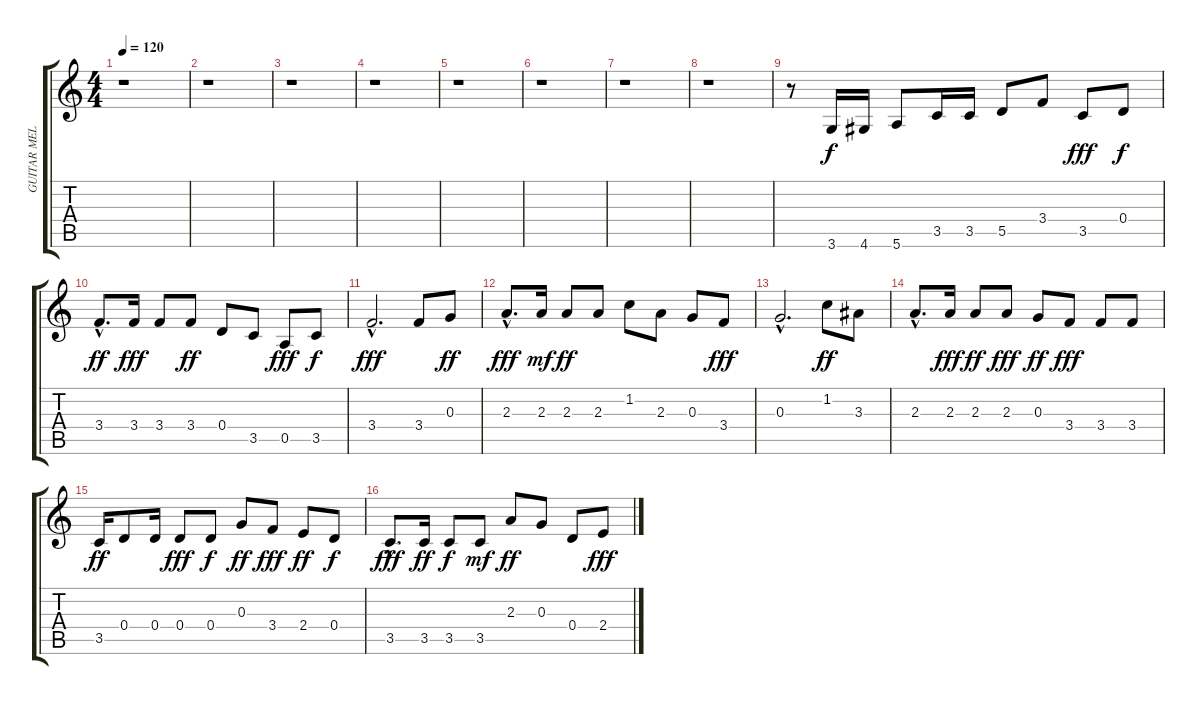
\track ("GUITAR MELODY" "GUITAR MEL") {instrument acousticguitarsteel}
\staff {score tabs}
\tuning (E4 B3 G3 D3 A2 E2) {hide}
\ts (4 4)
\tempo 120
\clef g2
\ks c
r.1{dy f instrument acousticguitarsteel} |
r.1 |
r.1 |
r.1 |
r.1 |
r.1 |
r.1 |
r.1 |
r.8 3.6.16 4.6.16 5.6.8 3.5.16 3.5.16 5.5.8 3.4.8 3.5.8{dy fff} 0.4.8{dy f} |
3.4{hac}.8{d dy ff} 3.4.16{dy fff} 3.4.8 3.4.8{dy ff} 0.4.8 3.5.8 0.5.8{dy fff} 3.5.8{dy f} |
3.4{hac}.2{d dy fff} 3.4.8 0.3.8{dy ff} |
2.3{hac}.8{d dy fff} 2.3.16{dy mf} 2.3.8{dy ff} 2.3.8 1.2.8 2.3.8 0.3.8 3.4.8{dy fff} |
0.3{hac}.2{d} 1.2.8{dy ff} 3.3.8 |
2.3{hac}.8{d} 2.3.16{dy fff} 2.3.8{dy ff} 2.3.8{dy fff} 0.3.8{dy ff} 3.4.8{dy fff} 3.4.8 3.4.8 |
3.5.16{dy ff} 0.4.8 0.4.16 0.4.8{dy fff} 0.4.8{dy f} 0.3.8{dy ff} 3.4.8{dy fff} 2.4.8{dy ff} 0.4.8{dy f} |
3.5{hac}.8{d dy fff} 3.5.16{dy ff} 3.5.8{dy f} 3.5.8{dy mf} 2.3.8{dy ff} 0.3.8 0.4.8 2.4.8{dy fff}
